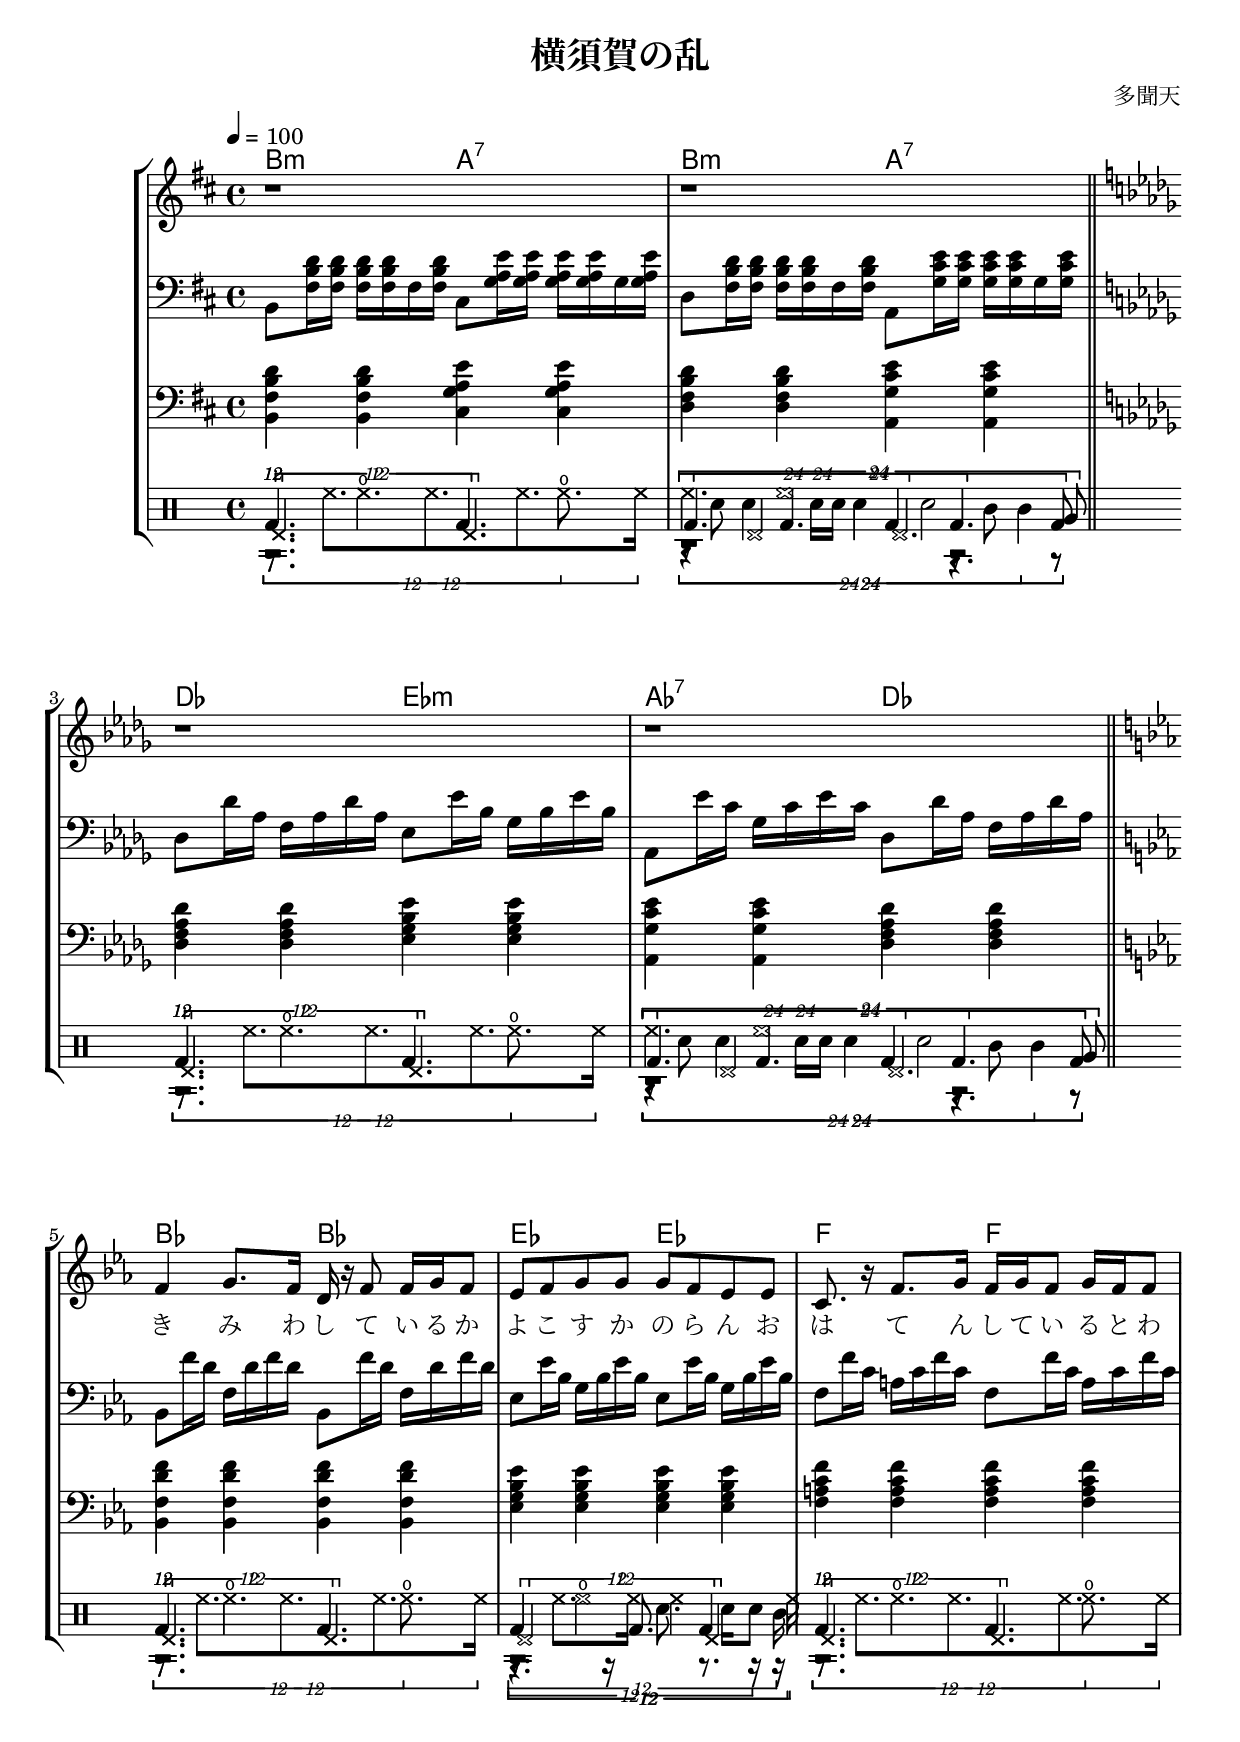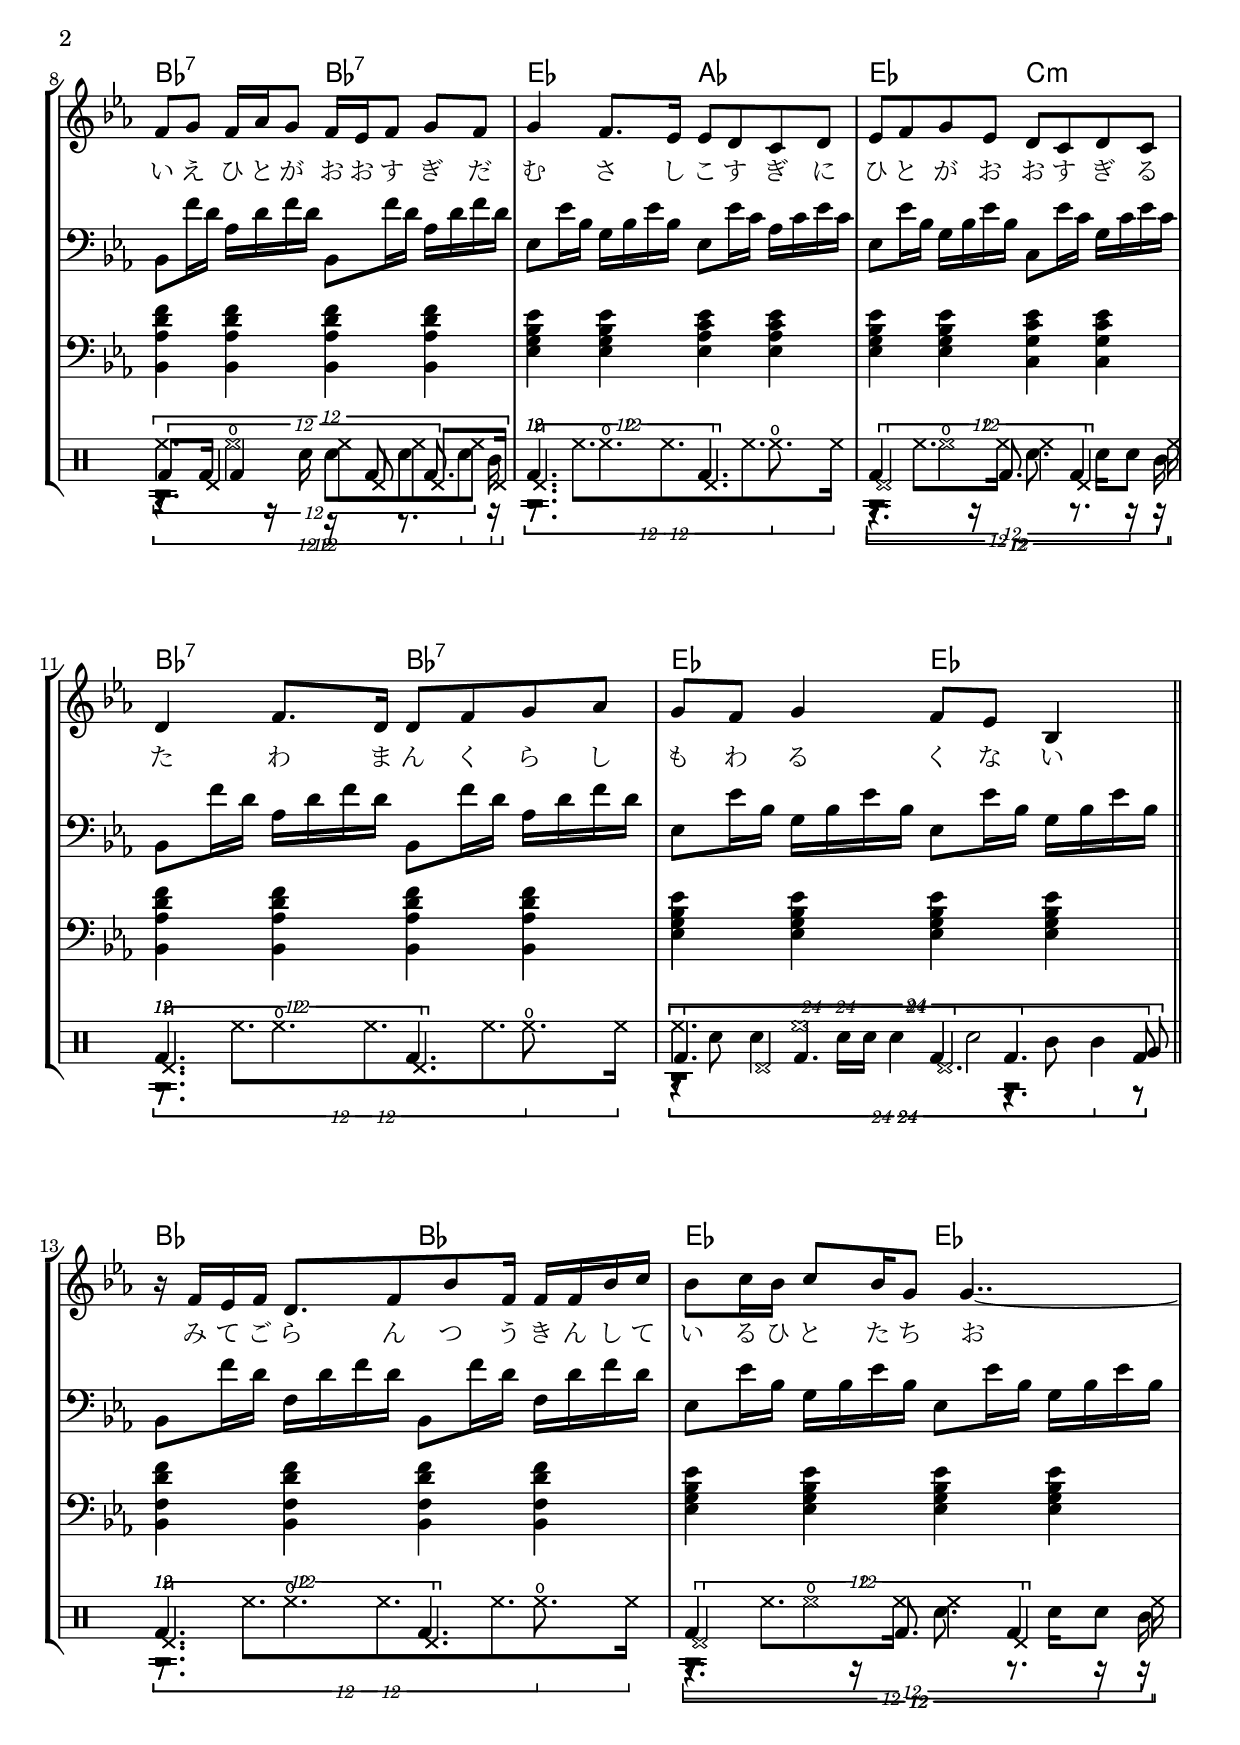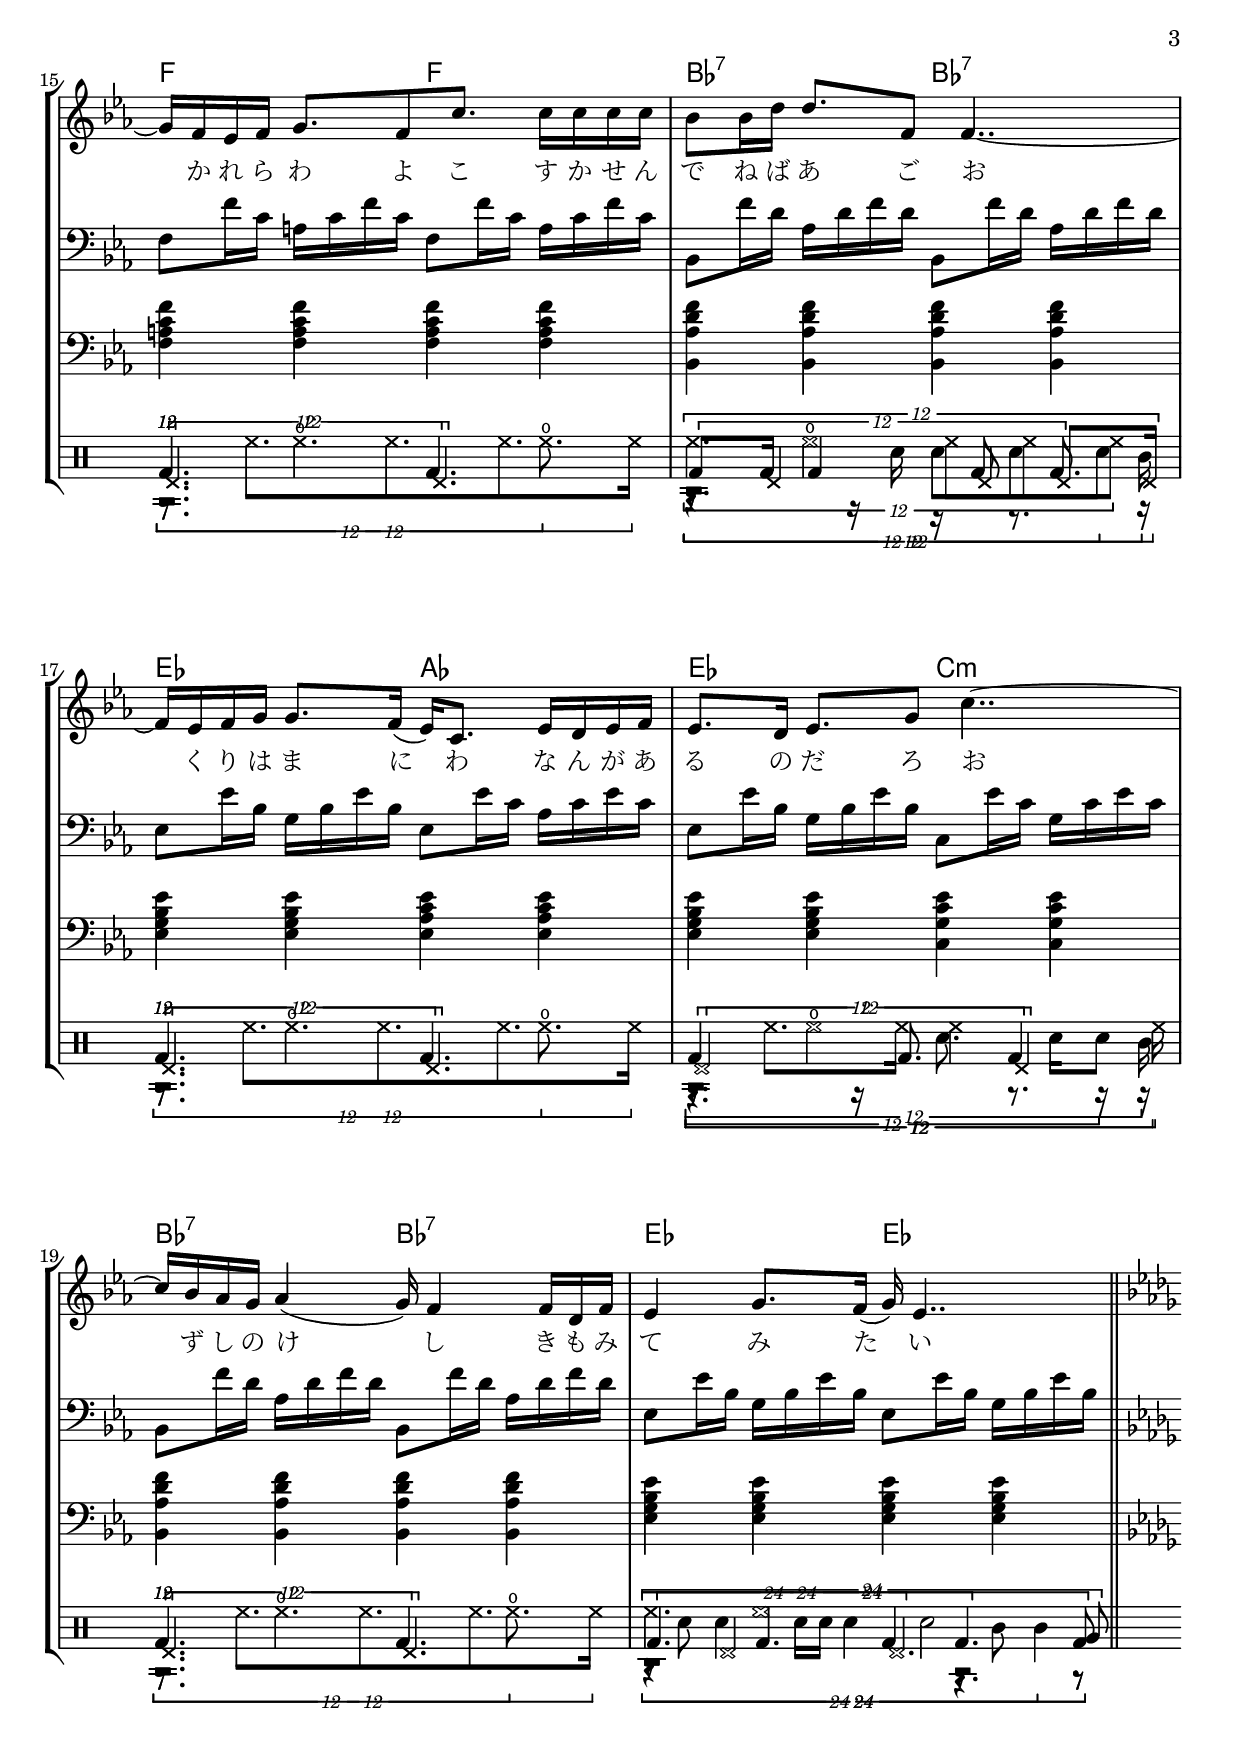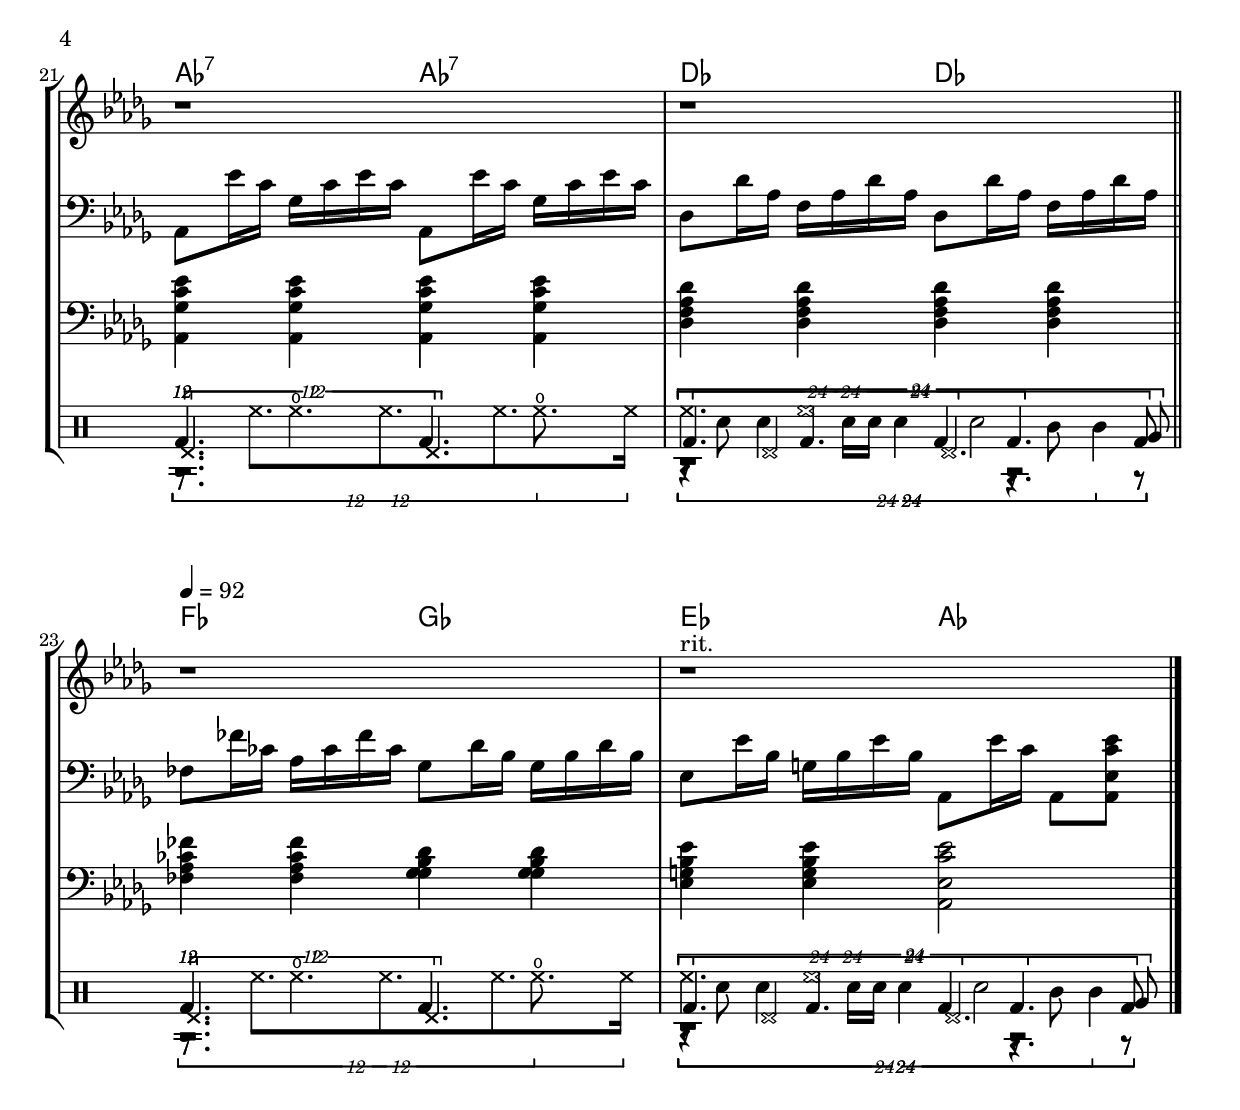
\version "2.12.1"

\header {
	title = \markup {横須賀の乱}
	composer = \markup \center-column {多聞天}
}

harmony = \chordmode {
	b2:m a:7 b:m a:7 

	des es:m as:7 des 

	bes bes es es f f bes:7 bes:7 es as es c:m bes:7 bes:7 es es 

	bes bes es es f f bes:7 bes:7 es as es c:m bes:7 bes:7 es es 

	as:7 as:7 des des 

	fes ges es as 
}

melody = {
	\key d \major
	\tempo 4 = 100
	r1 | r1   
	\key des \major
	r1 | r1   
	\set Staff.midiInstrument = #"fss0.42"
		\key es \major
 f'4  g'8.  f'16  d'16  r16  f'8  f'16  g'16  f'8 
	es'8  f'8  g'8  g'8  g'8  f'8  es'8  es'8 
	c'8.  r16  f'8.  g'16  f'16  g'16  f'8  g'16  f'16  f'8 
	f'8  g'8  f'16  as'16  g'8  f'16  es'16  f'8  g'8  f'8 
	g'4  f'8.  es'16  es'8  d'8  c'8  d'8 
	es'8  f'8  g'8  es'8  d'8  c'8  d'8  c'8 
	d'4  f'8.  d'16  d'8  f'8  g'8  as'8 
	g'8  f'8  g'4  f'8  es'8  bes4
	\set Staff.midiInstrument = #"fss0.42"
	r16 f'16  es'16  f'16  d'8.  f'8  bes'8  f'16  f'16  f'16  bes'16  c''16 
	bes'8  c''16  bes'16  c''8  bes'16  g'8  g'4..~ 
	g'16  f'16  es'16  f'16  g'8.  f'8  c''8.  c''16  c''16  c''16  c''16 
	bes'8  bes'16  d''16  d''8.  f'8  f'4..~ 
	f'16  es'16  f'16  g'16  g'8.  f'16  (es'16)  c'8.  es'16  d'16  es'16  f'16 
	es'8.  d'16  es'8.  g'8  c''4..~ 
	c''16  bes'16  as'16  g'16  as'4  (g'16)  f'4  f'16  d'16  f'16 
	es'4  g'8.  f'16  (g'16)  es'4..
	\key des \major
	r1 | r1   
	\tempo 4 = 92
	r1 | r1^"rit." \bar "|."
}

words = \lyricmode {
	
	
	き  み  わ  し  て  い  る  か  よ  こ  す  か  の  ら  ん  お  は  て  ん  し  て  い  る  と  わ  い  え  ひ  と  が  お  お  す  ぎ  だ  む  さ  し  こ  す  ぎ  に  ひ  と  が  お  お  す  ぎ  る  た  わ  ま  ん  く  ら  し  も  わ  る  く  な  い  
	み  て  ご  ら  ん  つ  う  き  ん  し  て  い  る  ひ  と  た  ち  お  か  れ  ら  わ  よ  こ  す  か  せ  ん  で  ね  ば  あ  ご  お  く  り  は  ま  に  わ  な  ん  が  あ  る  の  だ  ろ  お  ず  し  の  け  し  き  も  み  て  み  た  い  
	
	
}

tempochange = {
	\tempo 4 = 100
	r1 | r1 \bar "||"
	\tempo 4 = 100
	r1 | r1 \bar "||"
	\tempo 4 = 100
	r1 | r1 | r1 | r1 | r1 | r1 | r1 | r1 \bar "||"
	\tempo 4 = 100
	r1 | r1 | r1 | r1 | r1 | r1 | r1 | r1 \bar "||"
	\tempo 4 = 100
	r1 | r1 \bar "||"
	\tempo 4 = 92
	r1 | \tempo 4 = 69 r2 \tempo 4 = 61 r2 \bar "|."
}

mainacc = {
	\clef bass
	\set Staff.midiInstrument = #"Rock Organ"
	\key d \major
	\tempo 4 = 100
	b,8 <fis b d'>16 <fis b d'>16   <fis b d'>16 <fis b d'>16   fis16 <fis b d'>16
	cis8 <g a e'>16 <g a e'>16   <g a e'>16 <g a e'>16   g16 <g a e'>16
	d8 <fis b d'>16 <fis b d'>16   <fis b d'>16 <fis b d'>16   fis16 <fis b d'>16
	a,8 <g cis' e'>16 <g cis' e'>16   <g cis' e'>16 <g cis' e'>16   g16 <g cis' e'>16
	\bar "||"

	\set Staff.midiInstrument = #"Electric Piano 1"
	\key des \major
	des8 des'16 as16   f16 as16 des'16 as16
	es8 es'16 bes16   ges16 bes16 es'16 bes16
	as,8 es'16 c'16   ges16 c'16 es'16 c'16
	des8 des'16 as16   f16 as16 des'16 as16
	\bar "||"

	\set Staff.midiInstrument = #"Electric Piano 1"
	\key es \major
	bes,8 f'16 d'16   f16 d'16 f'16 d'16
	bes,8 f'16 d'16   f16 d'16 f'16 d'16
	es8 es'16 bes16   g16 bes16 es'16 bes16
	es8 es'16 bes16   g16 bes16 es'16 bes16
	f8 f'16 c'16   a16 c'16 f'16 c'16
	f8 f'16 c'16   a16 c'16 f'16 c'16
	bes,8 f'16 d'16   as16 d'16 f'16 d'16
	bes,8 f'16 d'16   as16 d'16 f'16 d'16
	es8 es'16 bes16   g16 bes16 es'16 bes16
	es8 es'16 c'16   as16 c'16 es'16 c'16
	es8 es'16 bes16   g16 bes16 es'16 bes16
	c8 es'16 c'16   g16 c'16 es'16 c'16
	bes,8 f'16 d'16   as16 d'16 f'16 d'16
	bes,8 f'16 d'16   as16 d'16 f'16 d'16
	es8 es'16 bes16   g16 bes16 es'16 bes16
	es8 es'16 bes16   g16 bes16 es'16 bes16
	\bar "||"

	\set Staff.midiInstrument = #"Electric Piano 1"
	bes,8 f'16 d'16   f16 d'16 f'16 d'16
	bes,8 f'16 d'16   f16 d'16 f'16 d'16
	es8 es'16 bes16   g16 bes16 es'16 bes16
	es8 es'16 bes16   g16 bes16 es'16 bes16
	f8 f'16 c'16   a16 c'16 f'16 c'16
	f8 f'16 c'16   a16 c'16 f'16 c'16
	bes,8 f'16 d'16   as16 d'16 f'16 d'16
	bes,8 f'16 d'16   as16 d'16 f'16 d'16
	es8 es'16 bes16   g16 bes16 es'16 bes16
	es8 es'16 c'16   as16 c'16 es'16 c'16
	es8 es'16 bes16   g16 bes16 es'16 bes16
	c8 es'16 c'16   g16 c'16 es'16 c'16
	bes,8 f'16 d'16   as16 d'16 f'16 d'16
	bes,8 f'16 d'16   as16 d'16 f'16 d'16
	es8 es'16 bes16   g16 bes16 es'16 bes16
	es8 es'16 bes16   g16 bes16 es'16 bes16
	\bar "||"

	\set Staff.midiInstrument = #"Electric Piano2"
	\key des \major
	as,8 es'16 c'16   ges16 c'16 es'16 c'16
	as,8 es'16 c'16   ges16 c'16 es'16 c'16
	des8 des'16 as16   f16 as16 des'16 as16
	des8 des'16 as16   f16 as16 des'16 as16
	\bar "||"

	\set Staff.midiInstrument = #"Electric Piano 1"
	\tempo 4 = 92
	fes8 fes'16 ces'16   as16 ces'16 fes'16 ces'16
	ges8 des'16 bes16   ges16 bes16 des'16 bes16
	es8 es'16 bes16   g16 bes16 es'16 bes16
	as,8 es'16 c'16 as,8 <as, es c' es'>8
	\bar "|."
}

subacc = {
	\clef bass
	\set Staff.midiInstrument = #"Electric Piano 1"
	\key d \major
	\tempo 4 = 100
	<b, fis b d'>4 <b, fis b d'>4
	<cis g a e'>4 <cis g a e'>4
	<d fis b d'>4 <d fis b d'>4
	<a, g cis' e'>4 <a, g cis' e'>4
	\bar "||"

	\set Staff.midiInstrument = #"Electric Piano2"
	\key des \major
	<des f as des'>4 <des f as des'>4
	<es ges bes es'>4 <es ges bes es'>4
	<as, ges c' es'>4 <as, ges c' es'>4
	<des f as des'>4 <des f as des'>4
	\bar "||"

	\set Staff.midiInstrument = #"Electric Piano2"
	\key es \major
	<bes, f d' f'>4 <bes, f d' f'>4
	<bes, f d' f'>4 <bes, f d' f'>4
	<es g bes es'>4 <es g bes es'>4
	<es g bes es'>4 <es g bes es'>4
	<f a c' f'>4 <f a c' f'>4
	<f a c' f'>4 <f a c' f'>4
	<bes, as d' f'>4 <bes, as d' f'>4
	<bes, as d' f'>4 <bes, as d' f'>4
	<es g bes es'>4 <es g bes es'>4
	<es as c' es'>4 <es as c' es'>4
	<es g bes es'>4 <es g bes es'>4
	<c g c' es'>4 <c g c' es'>4
	<bes, as d' f'>4 <bes, as d' f'>4
	<bes, as d' f'>4 <bes, as d' f'>4
	<es g bes es'>4 <es g bes es'>4
	<es g bes es'>4 <es g bes es'>4
	\bar "||"

	\set Staff.midiInstrument = #"Bright Acoustic"
	<bes, f d' f'>4 <bes, f d' f'>4
	<bes, f d' f'>4 <bes, f d' f'>4
	<es g bes es'>4 <es g bes es'>4
	<es g bes es'>4 <es g bes es'>4
	<f a c' f'>4 <f a c' f'>4
	<f a c' f'>4 <f a c' f'>4
	<bes, as d' f'>4 <bes, as d' f'>4
	<bes, as d' f'>4 <bes, as d' f'>4
	<es g bes es'>4 <es g bes es'>4
	<es as c' es'>4 <es as c' es'>4
	<es g bes es'>4 <es g bes es'>4
	<c g c' es'>4 <c g c' es'>4
	<bes, as d' f'>4 <bes, as d' f'>4
	<bes, as d' f'>4 <bes, as d' f'>4
	<es g bes es'>4 <es g bes es'>4
	<es g bes es'>4 <es g bes es'>4
	\bar "||"

	\set Staff.midiInstrument = #"Electric Piano2"
	\key des \major
	<as, ges c' es'>4 <as, ges c' es'>4
	<as, ges c' es'>4 <as, ges c' es'>4
	<des f as des'>4 <des f as des'>4
	<des f as des'>4 <des f as des'>4
	\bar "||"

	\set Staff.midiInstrument = #"Electric Piano2"
	\tempo 4 = 92
	<fes as ces' fes'>4 <fes as ces' fes'>4
	<ges ges bes des'>4 <ges ges bes des'>4
	<es g bes es'>4 <es g bes es'>4
	<as, es c' es'>2
	\bar "|."
}

percA = {
	\drummode {
	\times 16/12{ r8 hh8. hh8. hh8. hh16 } |\times 16/24{ hh4. hh1 r8 } \bar "||"
	\times 16/12{ r8 hh8. hh8. hh8. hh16 } |\times 16/24{ hh4. hh1 r8 } \bar "||"
	\times 16/12{ r8 hh8. hh8. hh8. hh16 } |\times 16/12{ r8 hh8. hh16 hh4 r16 hh16 } |\times 16/12{ r8 hh8. hh8. hh8. hh16 } |\times 16/12{ hh4. hh8 hh8 hh8 } |\times 16/12{ r8 hh8. hh8. hh8. hh16 } |\times 16/12{ r8 hh8. hh16 hh4 r16 hh16 } |\times 16/12{ r8 hh8. hh8. hh8. hh16 } |\times 16/24{ hh4. hh1 r8 } \bar "||"
	\times 16/12{ r8 hh8. hh8. hh8. hh16 } |\times 16/12{ r8 hh8. hh16 hh4 r16 hh16 } |\times 16/12{ r8 hh8. hh8. hh8. hh16 } |\times 16/12{ hh4. hh8 hh8 hh8 } |\times 16/12{ r8 hh8. hh8. hh8. hh16 } |\times 16/12{ r8 hh8. hh16 hh4 r16 hh16 } |\times 16/12{ r8 hh8. hh8. hh8. hh16 } |\times 16/24{ hh4. hh1 r8 } \bar "||"
	\times 16/12{ r8 hh8. hh8. hh8. hh16 } |\times 16/24{ hh4. hh1 r8 } \bar "||"
	\times 16/12{ r8 hh8. hh8. hh8. hh16 } |\times 16/24{ hh4. hh1 r8 } \bar "|."
	}
}

percB = {
	\drummode {
	\times 16/12{ r2. } |\times 16/24{ r8 sn8 sn4 sn16 sn16 sn4 sn2 r8 } \bar "||"
	\times 16/12{ r2. } |\times 16/24{ r8 sn8 sn4 sn16 sn16 sn4 sn2 r8 } \bar "||"
	\times 16/12{ r2. } |\times 16/12{ r4. sn8. sn16 sn8 } |\times 16/12{ r2. } |\times 16/12{ r4 r16 sn16 sn8 sn8 sn8 } |\times 16/12{ r2. } |\times 16/12{ r4. sn8. sn16 sn8 } |\times 16/12{ r2. } |\times 16/24{ r8 sn8 sn4 sn16 sn16 sn4 sn2 r8 } \bar "||"
	\times 16/12{ r2. } |\times 16/12{ r4. sn8. sn16 sn8 } |\times 16/12{ r2. } |\times 16/12{ r4 r16 sn16 sn8 sn8 sn8 } |\times 16/12{ r2. } |\times 16/12{ r4. sn8. sn16 sn8 } |\times 16/12{ r2. } |\times 16/24{ r8 sn8 sn4 sn16 sn16 sn4 sn2 r8 } \bar "||"
	\times 16/12{ r2. } |\times 16/24{ r8 sn8 sn4 sn16 sn16 sn4 sn2 r8 } \bar "||"
	\times 16/12{ r2. } |\times 16/24{ r8 sn8 sn4 sn16 sn16 sn4 sn2 r8 } \bar "|."
	}
}

percC = {
	\drummode {
	\times 16/12{ bd4. bd4. } |\times 16/24{ bd4. bd4. bd4 bd4. bd8 } \bar "||"
	\times 16/12{ bd4. bd4. } |\times 16/24{ bd4. bd4. bd4 bd4. bd8 } \bar "||"
	\times 16/12{ bd4. bd4. } |\times 16/12{ bd4 r16 bd8. bd4 } |\times 16/12{ bd4. bd4. } |\times 16/12{ bd8 bd16 bd4 bd8 bd8. } |\times 16/12{ bd4. bd4. } |\times 16/12{ bd4 r16 bd8. bd4 } |\times 16/12{ bd4. bd4. } |\times 16/24{ bd4. bd4. bd4 bd4. bd8 } \bar "||"
	\times 16/12{ bd4. bd4. } |\times 16/12{ bd4 r16 bd8. bd4 } |\times 16/12{ bd4. bd4. } |\times 16/12{ bd8 bd16 bd4 bd8 bd8. } |\times 16/12{ bd4. bd4. } |\times 16/12{ bd4 r16 bd8. bd4 } |\times 16/12{ bd4. bd4. } |\times 16/24{ bd4. bd4. bd4 bd4. bd8 } \bar "||"
	\times 16/12{ bd4. bd4. } |\times 16/24{ bd4. bd4. bd4 bd4. bd8 } \bar "||"
	\times 16/12{ bd4. bd4. } |\times 16/24{ bd4. bd4. bd4 bd4. bd8 } \bar "|."
	}
}

percD = {
	\drummode {
	\times 16/12{ r8. hho4. hho8. } |\times 16/24{ r1 r2 } \bar "||"
	\times 16/12{ r8. hho4. hho8. } |\times 16/24{ r1 r2 } \bar "||"
	\times 16/12{ r8. hho4. hho8. } |\times 16/12{ r8. hho2 r16 } |\times 16/12{ r8. hho4. hho8. } |\times 16/12{ r8. hho2 r16 } |\times 16/12{ r8. hho4. hho8. } |\times 16/12{ r8. hho2 r16 } |\times 16/12{ r8. hho4. hho8. } |\times 16/24{ r1 r2 } \bar "||"
	\times 16/12{ r8. hho4. hho8. } |\times 16/12{ r8. hho2 r16 } |\times 16/12{ r8. hho4. hho8. } |\times 16/12{ r8. hho2 r16 } |\times 16/12{ r8. hho4. hho8. } |\times 16/12{ r8. hho2 r16 } |\times 16/12{ r8. hho4. hho8. } |\times 16/24{ r1 r2 } \bar "||"
	\times 16/12{ r8. hho4. hho8. } |\times 16/24{ r1 r2 } \bar "||"
	\times 16/12{ r8. hho4. hho8. } |\times 16/24{ r1 r2 } \bar "|."
	}
}

percE = {
	\drummode {
	\times 16/12{ hhp4. hhp4. } |\times 16/24{ r4 hhp2 hhp2. } \bar "||"
	\times 16/12{ hhp4. hhp4. } |\times 16/24{ r4 hhp2 hhp2. } \bar "||"
	\times 16/12{ hhp4. hhp4. } |\times 16/12{ hhp2 hhp4 } |\times 16/12{ hhp4. hhp4. } |\times 16/12{ r8 hhp4 r16 hhp8 hhp8 hhp16 } |\times 16/12{ hhp4. hhp4. } |\times 16/12{ hhp2 hhp4 } |\times 16/12{ hhp4. hhp4. } |\times 16/24{ r4 hhp2 hhp2. } \bar "||"
	\times 16/12{ hhp4. hhp4. } |\times 16/12{ hhp2 hhp4 } |\times 16/12{ hhp4. hhp4. } |\times 16/12{ r8 hhp4 r16 hhp8 hhp8 hhp16 } |\times 16/12{ hhp4. hhp4. } |\times 16/12{ hhp2 hhp4 } |\times 16/12{ hhp4. hhp4. } |\times 16/24{ r4 hhp2 hhp2. } \bar "||"
	\times 16/12{ hhp4. hhp4. } |\times 16/24{ r4 hhp2 hhp2. } \bar "||"
	\times 16/12{ hhp4. hhp4. } |\times 16/24{ r4 hhp2 hhp2. } \bar "|."
	}
}

percF = {
	\drummode {
	\times 16/12{ r2. } |\times 16/24{ r1 r8 tomml8 tomml4 } \bar "||"
	\times 16/12{ r2. } |\times 16/24{ r1 r8 tomml8 tomml4 } \bar "||"
	\times 16/12{ r2. } |\times 16/12{ r2 r8. tomml16 } |\times 16/12{ r2. } |\times 16/12{ r2 r8. tomml16 } |\times 16/12{ r2. } |\times 16/12{ r2 r8. tomml16 } |\times 16/12{ r2. } |\times 16/24{ r1 r8 tomml8 tomml4 } \bar "||"
	\times 16/12{ r2. } |\times 16/12{ r2 r8. tomml16 } |\times 16/12{ r2. } |\times 16/12{ r2 r8. tomml16 } |\times 16/12{ r2. } |\times 16/12{ r2 r8. tomml16 } |\times 16/12{ r2. } |\times 16/24{ r1 r8 tomml8 tomml4 } \bar "||"
	\times 16/12{ r2. } |\times 16/24{ r1 r8 tomml8 tomml4 } \bar "||"
	\times 16/12{ r2. } |\times 16/24{ r1 r8 tomml8 tomml4 } \bar "|."
	}
}

percG = {
	\drummode {
	r1 |\times 16/24{ r1 r4. tomfh8 } \bar "||"
	r1 |\times 16/24{ r1 r4. tomfh8 } \bar "||"
	r1 |r1 |r1 |r1 |r1 |r1 |r1 |\times 16/24{ r1 r4. tomfh8 } \bar "||"
	r1 |r1 |r1 |r1 |r1 |r1 |r1 |\times 16/24{ r1 r4. tomfh8 } \bar "||"
	r1 |\times 16/24{ r1 r4. tomfh8 } \bar "||"
	r1 |\times 16/24{ r1 r4. tomfh8 } \bar "|."
	}
}

\score {
	<<
		\new StaffGroup <<
			\new ChordNames {\harmony}
			\new Voice = "melody" {\melody}
			\new Lyrics \lyricsto "melody" \words
			\new Staff = "mainacc" {\mainacc}
			\new Staff = "subacc" {\subacc}
			\new DrumStaff <<
				\new DrumVoice {\percA}
				\new DrumVoice {\percB}
				\new DrumVoice {\percC}
				\new DrumVoice {\percD}
				\new DrumVoice {\percE}
				\new DrumVoice {\percF}
				\new DrumVoice {\percG}
			>>
		>>
	>>
	\layout { }
}
